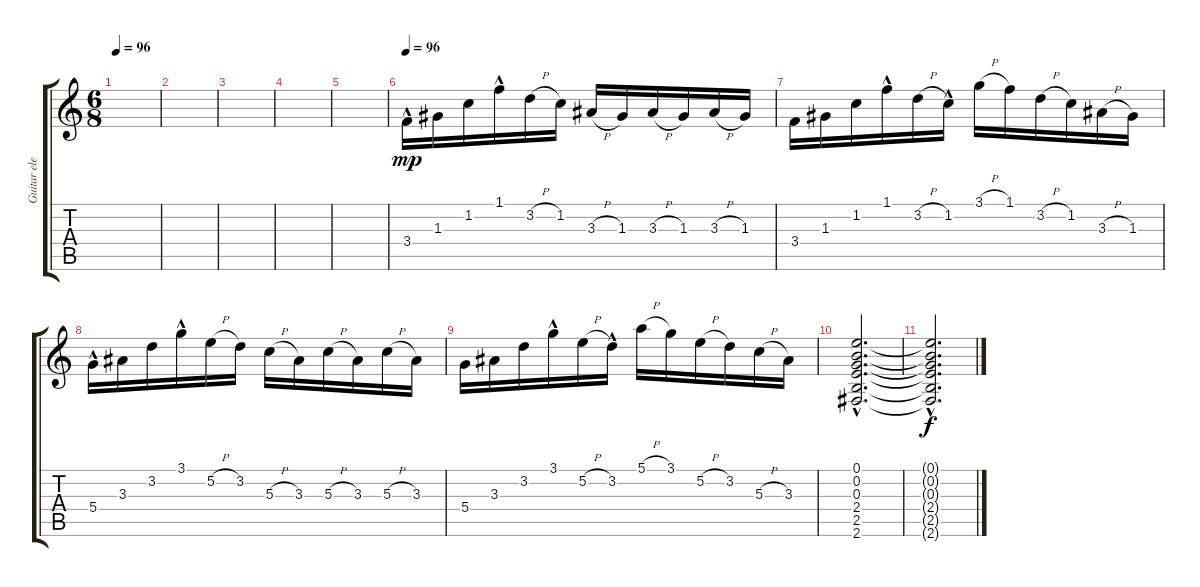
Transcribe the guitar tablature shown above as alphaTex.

\track ("Guitar elec 1" "Guitar ele") {instrument electricguitarclean}
\staff {score tabs}
\tuning (E4 B3 G3 D3 A2 E2) {hide}
\ts (6 8)
\tempo 96
\clef g2
\ks c
|
|
|
|
|
\tempo 96
3.4{hac}.16{dy mp} 1.3.16 1.2.16 1.1{hac}.16 3.2{h}.16 1.2.16 3.3{h}.16 1.3.16 3.3{h}.16 1.3.16 3.3{h}.16 1.3.16 |
3.4.16 1.3.16 1.2.16 1.1{hac}.16 3.2{h}.16 1.2{hac}.16 3.1{h}.16 1.1.16 3.2{h}.16 1.2.16 3.3{h}.16 1.3.16 |
5.4{hac}.16 3.3.16 3.2.16 3.1{hac}.16 5.2{h}.16 3.2.16 5.3{h}.16 3.3.16 5.3{h}.16 3.3.16 5.3{h}.16 3.3.16 |
5.4.16 3.3.16 3.2.16 3.1{hac}.16 5.2{h}.16 3.2{hac}.16 5.1{h}.16 3.1.16 5.2{h}.16 3.2.16 5.3{h}.16 3.3.16 |
(0.1{hac} 0.2{hac} 0.3{hac} 2.4{hac} 2.5{hac} 2.6{hac}).2{d} |
(0.1{hac t} 0.2{hac t} 0.3{hac t} 2.4{hac t} 2.5{hac t} 2.6{hac t}).2{d dy f}
